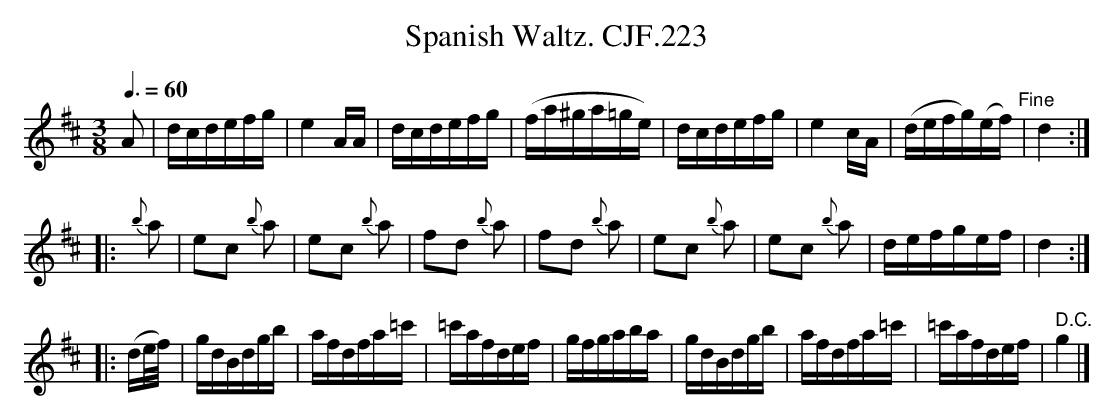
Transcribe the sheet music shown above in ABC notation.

X:1
T:Spanish Waltz. CJF.223
M:3/8
L:1/16
Q:3/8=60
K:D
A2|dcdefg|e4AA|dcdefg|(fa^ga=ge)|\
dcdefg|e4cA|(defg)(ef)" Fine"|d4:|
|:{b}a2|e2c2 {b}a2|e2c2 {b}a2|f2d2 {b}a2|f2d2 {b}a2|\
e2c2 {b}a2|e2c2 {b}a2|defgef|d4:|
|:(de/f/)|gdBdgb|afdfa=c'|=c'afdef|gfgaba|\
gdBdgb|afdfa=c'|=c'afdef|" D.C."g4|]
